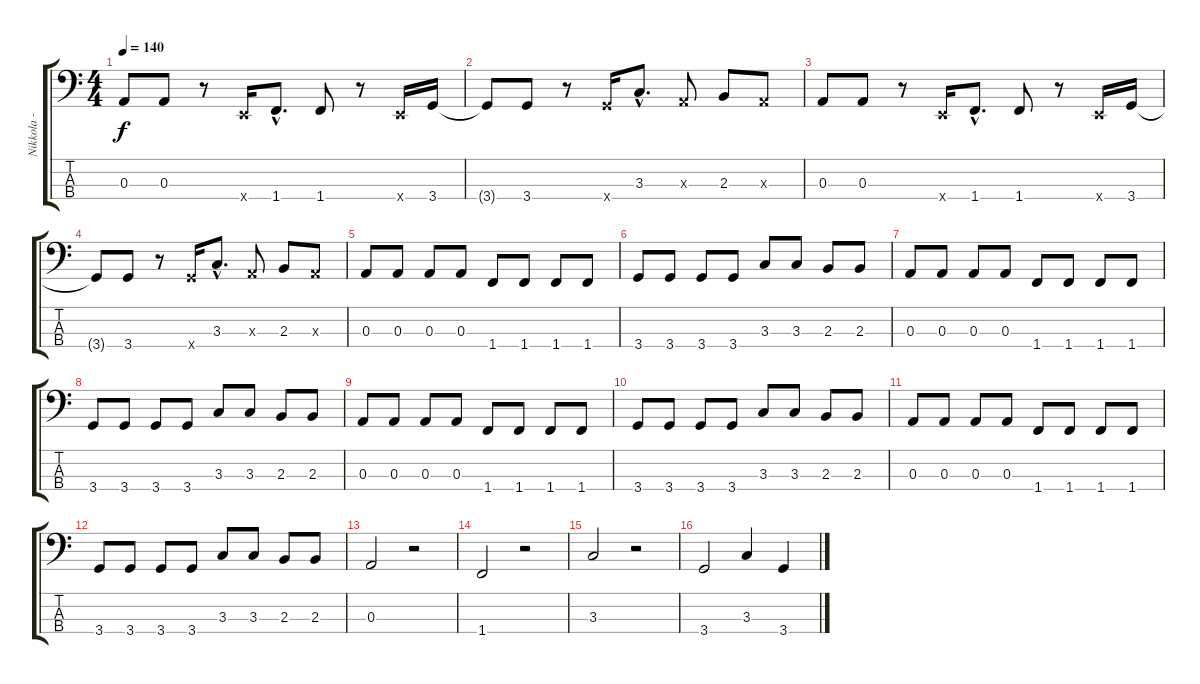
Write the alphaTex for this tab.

\track ("Nikkola - Bass" "Nikkola - ") {instrument electricbasspick}
\staff {score tabs}
\tuning (G2 D2 A1 E1) {hide}
\ts (4 4)
\tempo 140
\clef f4
\ks c
0.3.8{dy f} 0.3.8 r.8 0.4{x}.16 1.4{hac}.8{d} 1.4.8 r.8 0.4{x}.16 3.4.16 |
3.4{t}.8 3.4.8 r.8 3.4{x}.16 3.3{hac}.8{d} 0.3{x}.8 2.3.8 0.3{x}.8 |
0.3.8 0.3.8 r.8 0.4{x}.16 1.4{hac}.8{d} 1.4.8 r.8 0.4{x}.16 3.4.16 |
3.4{t}.8 3.4.8 r.8 3.4{x}.16 3.3{hac}.8{d} 0.3{x}.8 2.3.8 0.3{x}.8 |
0.3.8 0.3.8 0.3.8 0.3.8 1.4.8 1.4.8 1.4.8 1.4.8 |
3.4.8 3.4.8 3.4.8 3.4.8 3.3.8 3.3.8 2.3.8 2.3.8 |
0.3.8 0.3.8 0.3.8 0.3.8 1.4.8 1.4.8 1.4.8 1.4.8 |
3.4.8 3.4.8 3.4.8 3.4.8 3.3.8 3.3.8 2.3.8 2.3.8 |
0.3.8 0.3.8 0.3.8 0.3.8 1.4.8 1.4.8 1.4.8 1.4.8 |
3.4.8 3.4.8 3.4.8 3.4.8 3.3.8 3.3.8 2.3.8 2.3.8 |
0.3.8 0.3.8 0.3.8 0.3.8 1.4.8 1.4.8 1.4.8 1.4.8 |
3.4.8 3.4.8 3.4.8 3.4.8 3.3.8 3.3.8 2.3.8 2.3.8 |
0.3.2 r.2 |
1.4.2 r.2 |
3.3.2 r.2 |
3.4.2 3.3.4 3.4.4
